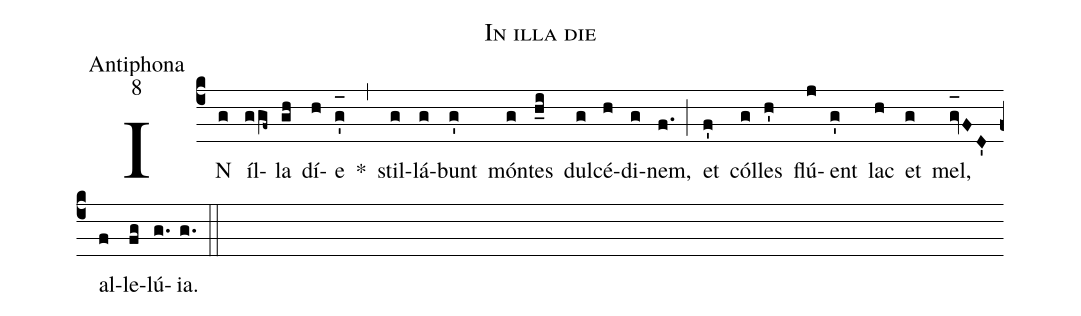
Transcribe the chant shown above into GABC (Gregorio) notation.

name:In illa die;
office-part:Antiphona;
mode:8;
%%
(c4) IN(g) íl(ggf~)la(gh) dí(h)e(g'_[oh:h]) *(,) stil(g)lá(g)bunt(g') món(g)tes(h_i) dul(g)cé(h)di(g)nem,(f.) (;) et(f') cól(g)les(h') flú(j)ent(g') lac(h) et(g) mel,(gv_[oh:h]FD') al(f)le(fg)lú(g.){ia}.(g.) (::)
